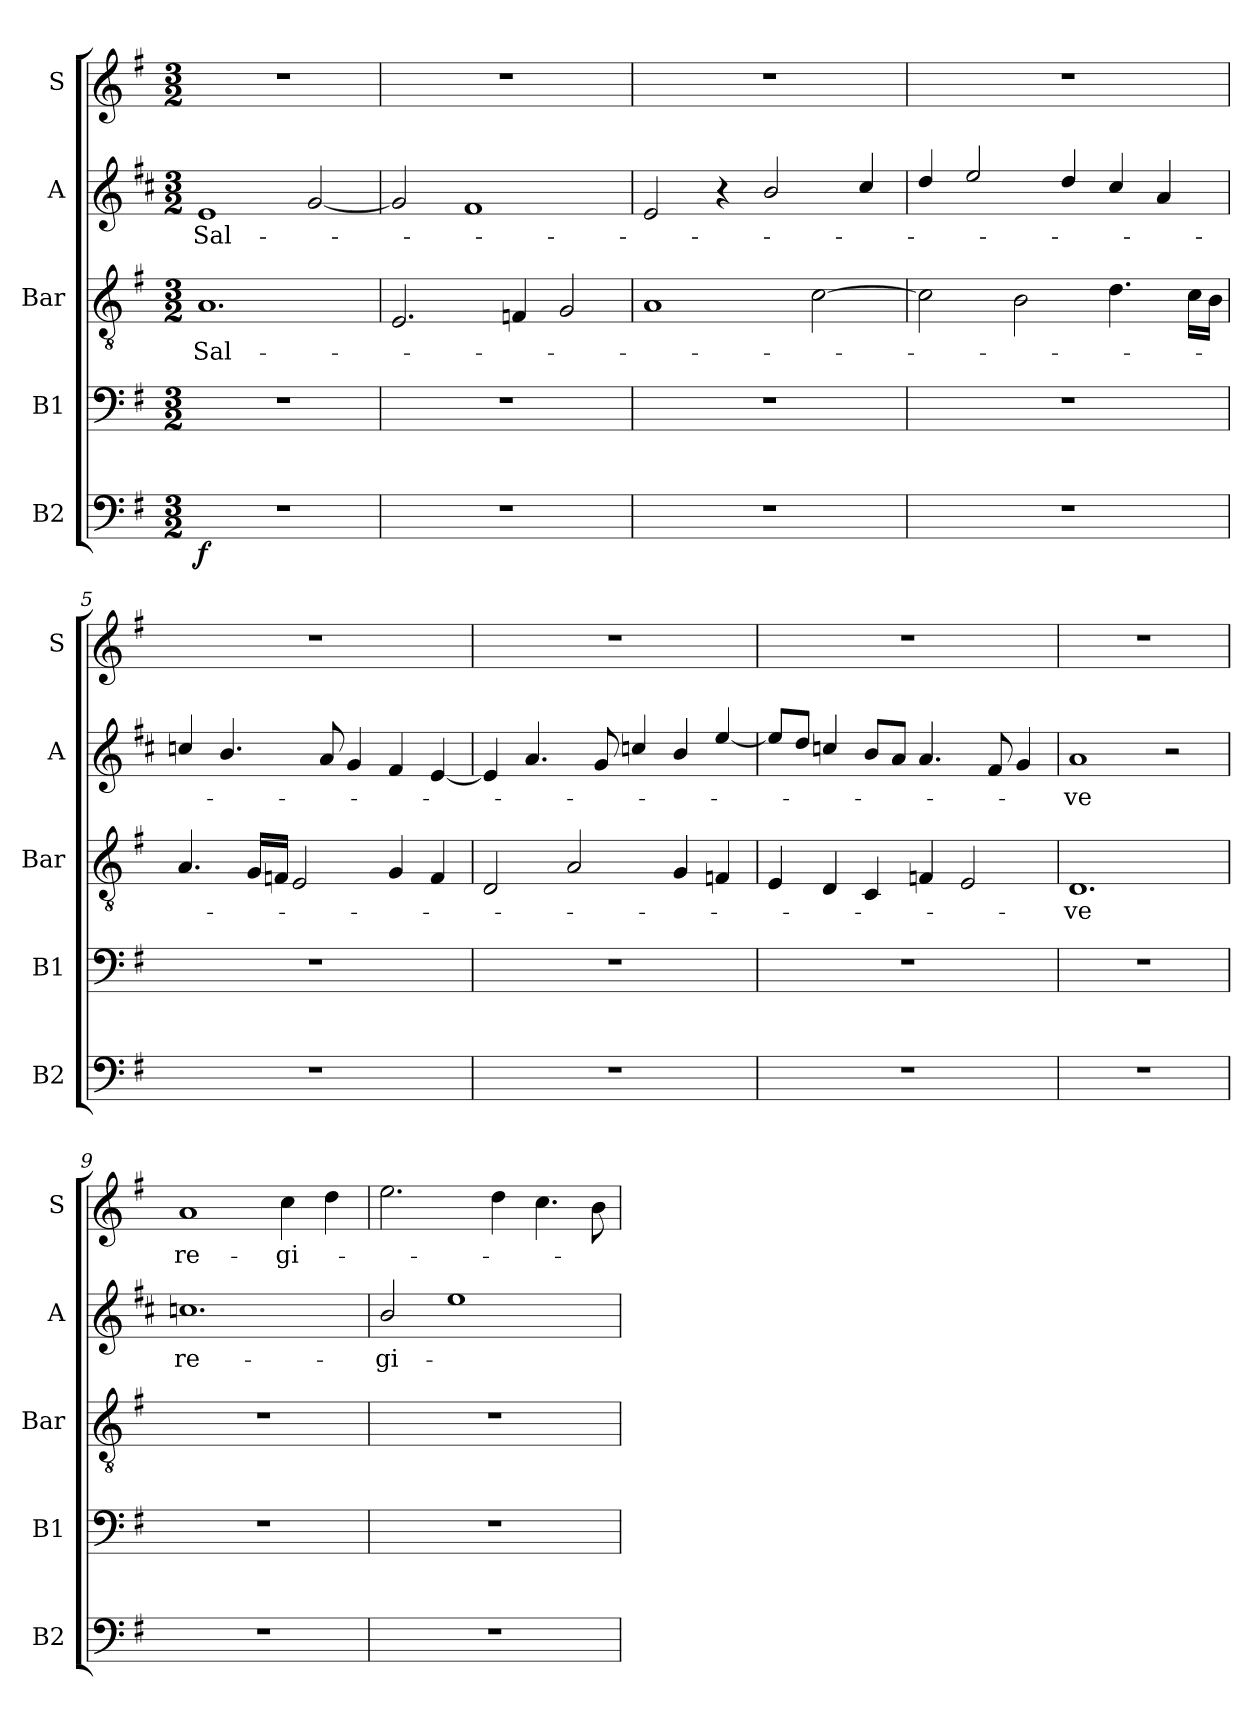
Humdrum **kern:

**kern	**dynam	**kern	**kern	**text	**kern	**text	**kern	**text
*part5	*part5	*part4	*part3	*part3	*part2	*part2	*part1	*part1
*staff5	*staff5	*staff4	*staff3	*staff3	*staff2	*staff2	*staff1	*staff1
*I"B2	*	*I"B1	*I"Bar	*	*I"A	*	*I"S	*
*I'B2	*	*I'B1	*I'Bar	*	*I'A	*	*I'S	*
*clefF4	*	*clefF4	*clefGv2	*	*clefG2	*	*clefG2	*
*	*	*	*	*	*ITrd4c7	*	*	*
*k[f#]	*	*k[f#]	*k[f#]	*	*k[f#]	*	*k[f#]	*
*M3/2	*	*M3/2	*M3/2	*	*M3/2	*	*M3/2	*
*MM120	*	*MM120	*MM120	*	*MM120	*	*MM120	*
=1	=1	=1	=1	=1	=1	=1	=1	=1
!	!LO:DY:b	!	!	!LO:LY:b	!	!LO:LY:b	!	!
1.r	f	1.r	1.A	Sal-	1A	Sal-	1.r	.
.	.	.	.	.	[2c/	.	.	.
=2	=2	=2	=2	=2	=2	=2	=2	=2
1.r	.	1.r	2.E/	.	2c/]	.	1.r	.
.	.	.	.	.	1B	.	.	.
.	.	.	4Fn/	.	.	.	.	.
.	.	.	2G/	.	.	.	.	.
=3	=3	=3	=3	=3	=3	=3	=3	=3
1.r	.	1.r	1A	.	2A/	.	1.r	.
.	.	.	.	.	4r	.	.	.
.	.	.	.	.	2e/	.	.	.
.	.	.	[2c\	.	.	.	.	.
.	.	.	.	.	4f#/	.	.	.
=4	=4	=4	=4	=4	=4	=4	=4	=4
1.r	.	1.r	2c\]	.	4g/	.	1.r	.
.	.	.	.	.	2a/	.	.	.
.	.	.	2B\	.	.	.	.	.
.	.	.	.	.	4g/	.	.	.
.	.	.	4.d\	.	4f#/	.	.	.
.	.	.	.	.	4d/	.	.	.
.	.	.	16c\LL	.	.	.	.	.
.	.	.	16B\JJ	.	.	.	.	.
=5	=5	=5	=5	=5	=5	=5	=5	=5
1.r	.	1.r	4.A/	.	4fn/	.	1.r	.
.	.	.	.	.	4.e/	.	.	.
.	.	.	16G/LL	.	.	.	.	.
.	.	.	16Fn/JJ	.	.	.	.	.
.	.	.	2E/	.	.	.	.	.
.	.	.	.	.	8d/	.	.	.
.	.	.	.	.	4c/	.	.	.
.	.	.	4G/	.	4B/	.	.	.
.	.	.	4F/	.	[4A/	.	.	.
=6	=6	=6	=6	=6	=6	=6	=6	=6
1.r	.	1.r	2D/	.	4A/]	.	1.r	.
.	.	.	.	.	4.d/	.	.	.
.	.	.	2A/	.	.	.	.	.
.	.	.	.	.	8c/	.	.	.
.	.	.	.	.	4fn/	.	.	.
.	.	.	4G/	.	4e/	.	.	.
.	.	.	4Fn/	.	[4a/	.	.	.
!!LO:LB:g=z
=7	=7	=7	=7	=7	=7	=7	=7	=7
1.r	.	1.r	4E/	.	8a/L]	.	1.r	.
.	.	.	.	.	8g/J	.	.	.
.	.	.	4D/	.	4fn/	.	.	.
.	.	.	4C/	.	8e/L	.	.	.
.	.	.	.	.	8d/J	.	.	.
.	.	.	4Fn/	.	4.d/	.	.	.
.	.	.	2E/	.	.	.	.	.
.	.	.	.	.	8B/	.	.	.
.	.	.	.	.	4c/	.	.	.
=8	=8	=8	=8	=8	=8	=8	=8	=8
!	!	!	!	!LO:LY:b	!	!LO:LY:b	!	!
1.r	.	1.r	1.D	-ve	1d	-ve	1.r	.
.	.	.	.	.	2r	.	.	.
=9	=9	=9	=9	=9	=9	=9	=9	=9
!	!	!	!	!	!	!LO:LY:b	!	!LO:LY:b
1.r	.	1.r	1.r	.	1.fn	re-	1a	re-
!	!	!	!	!	!	!	!	!LO:LY:b
.	.	.	.	.	.	.	4cc\	-gi-
.	.	.	.	.	.	.	4dd\	.
=10	=10	=10	=10	=10	=10	=10	=10	=10
!	!	!	!	!	!	!LO:LY:b	!	!
1.r	.	1.r	1.r	.	2e/	-gi-	2.ee\	.
.	.	.	.	.	1a	.	.	.
.	.	.	.	.	.	.	4dd\	.
.	.	.	.	.	.	.	4.cc\	.
.	.	.	.	.	.	.	8b\	.
=	=	=	=	=	=	=	=	=
*-	*-	*-	*-	*-	*-	*-	*-	*-
